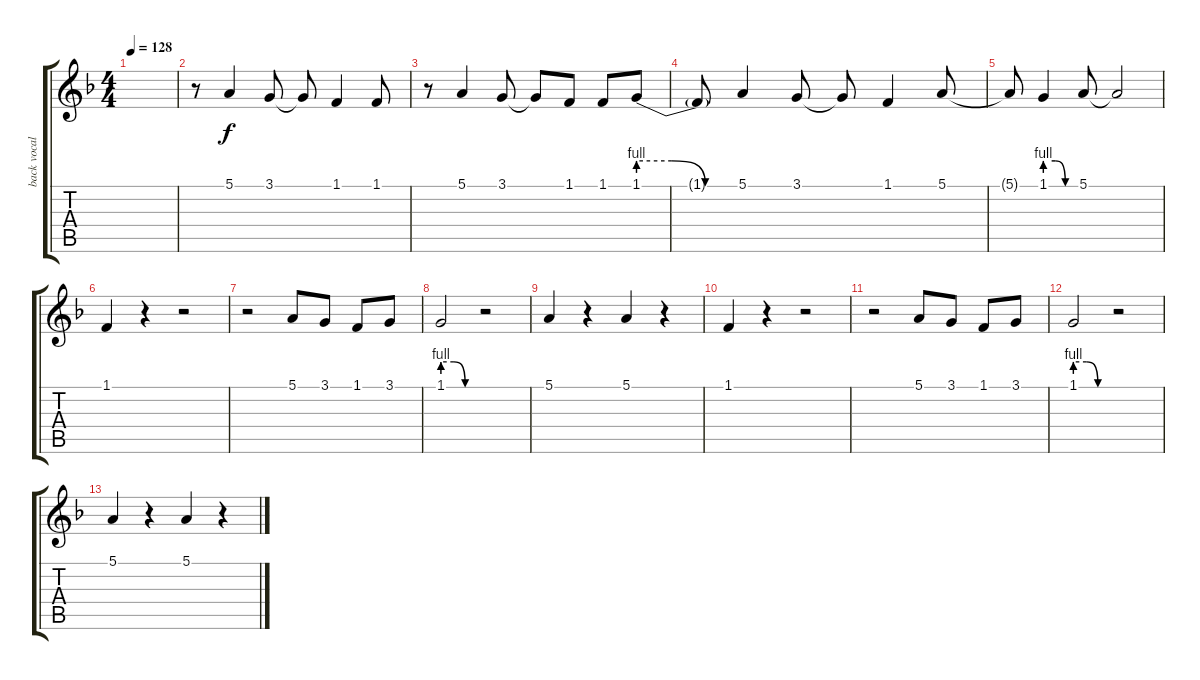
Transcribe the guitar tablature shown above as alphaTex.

\track ("back vocal" "back vocal") {instrument recorder}
\staff {score tabs}
\tuning (E4 B3 G3 D3 A2 E2) {hide}
\ts (4 4)
\tempo 128
\clef g2
\ks f
|
r.8 5.1.4 3.1.8 3.1{t}.8 1.1.4 1.1.8 |
r.8 5.1.4 3.1.8 3.1{t}.8 1.1.8 1.1.8 1.1{be (custom 0 4 20 4 40 0 60 0)}.8 |
1.1{t}.8 5.1.4 3.1.8 3.1{t}.8 1.1.4 5.1.8 |
5.1{t}.8 1.1{be (custom 0 4 20 4 40 0 60 0)}.4 5.1.8 5.1{t}.2 |
1.1.4 r.4 r.2 |
r.2 5.1.8 3.1.8 1.1.8 3.1.8 |
1.1{be (custom 0 4 20 4 40 0 60 0)}.2 r.2 |
5.1.4 r.4 5.1.4 r.4 |
1.1.4 r.4 r.2 |
r.2 5.1.8 3.1.8 1.1.8 3.1.8 |
1.1{be (custom 0 4 20 4 40 0 60 0)}.2 r.2 |
5.1.4 r.4 5.1.4 r.4
